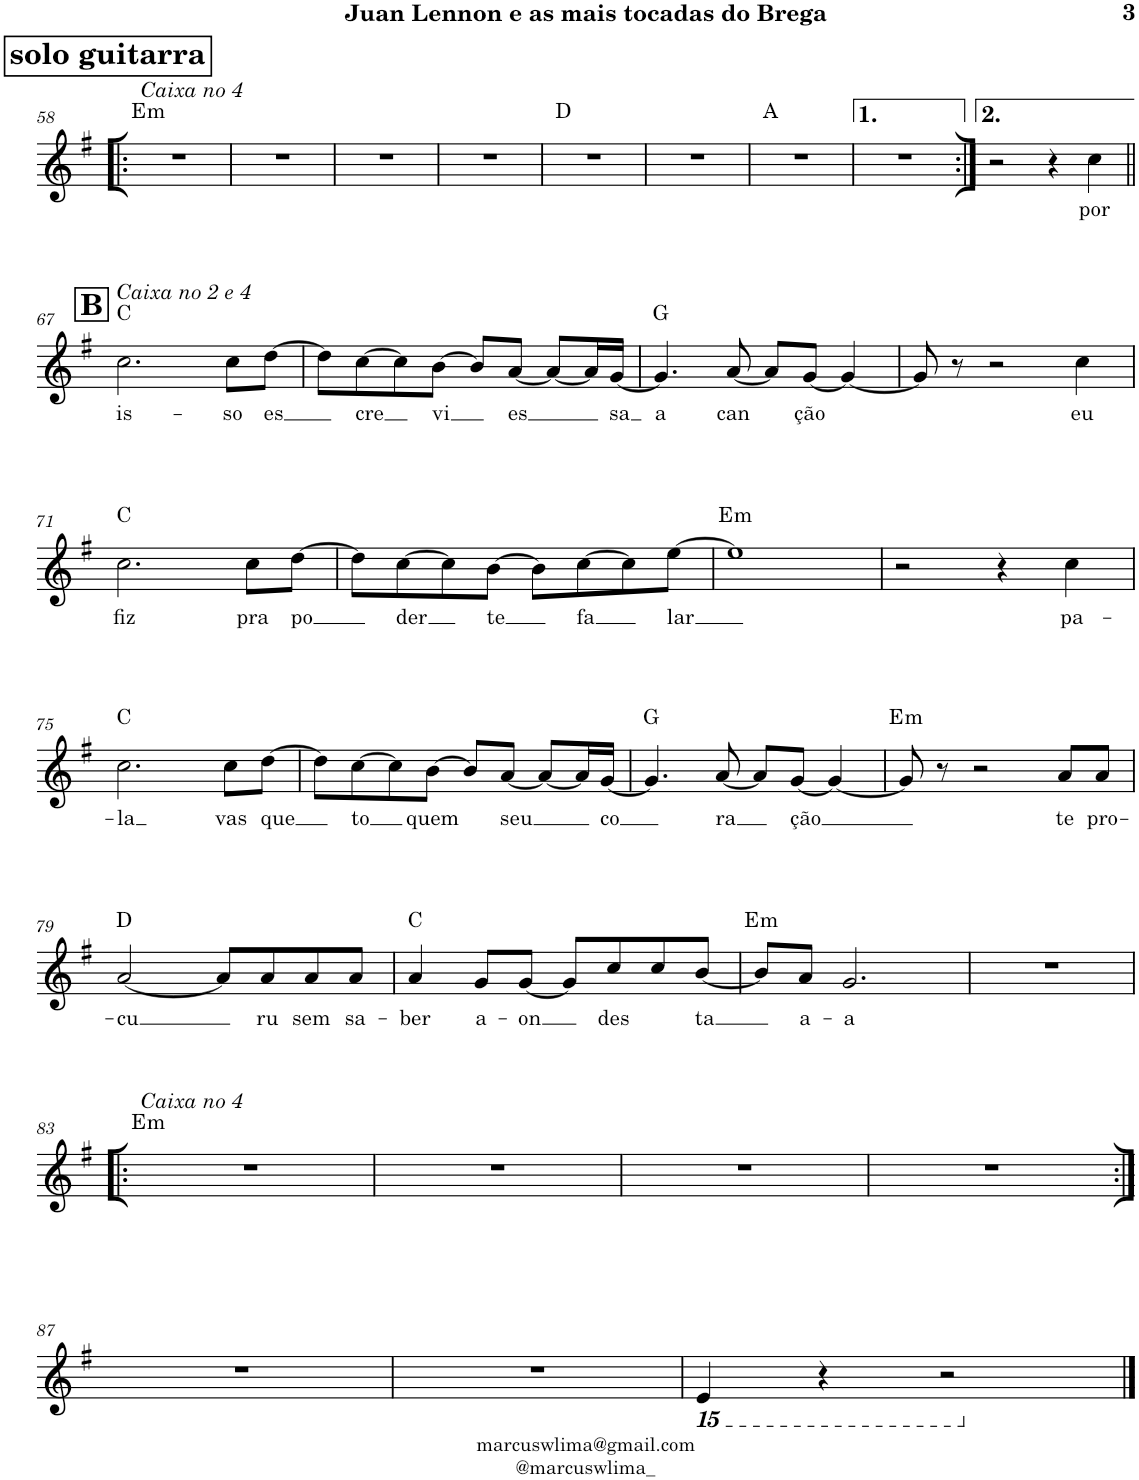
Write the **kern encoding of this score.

**kern	**text	**harte
*part1	*part1	*part1
*staff1	*staff1	*
*I"Voice	*	*
*I'Vo.	*	*
!!LO:PB:g=z
*clefG2	*	*
*k[f#]	*	*
*M4/4	*	*
!!LO:REH:place=s1:a:B:cj:fs=14:t=solo guitarra
=58!|:	=58!|:	=58!|:
!LO:TX:a:i:t=Caixa no 4	!	!LO:H:kt=m
1r	.	E:min
=59	=59	=59
1r	.	.
=60	=60	=60
1r	.	.
=61	=61	=61
1r	.	.
=62	=62	=62
1r	.	D:maj
=63	=63	=63
1r	.	.
=64	=64	=64
1r	.	A:maj
=65	=65	=65
1r	.	.
=66:|!	=66:|!	=66:|!
2r	.	.
4r	.	.
!	!LO:LY:b	!
4cc\	por	.
!!LO:LB:g=z
!!LO:REH:place=s1:a:B:cj:fs=14:t=B
=67||	=67||	=67||
!LO:TX:a:i:t=Caixa no 2 e 4	!	!
!	!LO:LY:b	!
2.cc\	is-	C:maj
!	!LO:LY:b	!
8cc\L	-so	.
!	!LO:LY:b	!
[8dd\J	es	.
=68	=68	=68
8dd\L]	.	.
!	!LO:LY:b	!
[8cc\	cre	.
8cc\]	.	.
!	!LO:LY:b	!
[8b\J	vi	.
8b/L]	.	.
!	!LO:LY:b	!
[8a/J	es	.
8a/L_	.	.
16a/L]	.	.
!	!LO:LY:b	!
[16g/JJ	sa	.
=69	=69	=69
!	!LO:LY:b	!
4.g/]	a	G:maj
!	!LO:LY:b	!
[8a/	can	.
8a/L]	.	.
!	!LO:LY:b	!
[8g/J	ção	.
4g/_	.	.
=70	=70	=70
8g/]	.	.
8r	.	.
2r	.	.
!	!LO:LY:b	!
4cc\	eu	.
!!LO:LB:g=z
=71	=71	=71
!	!LO:LY:b	!
2.cc\	fiz	C:maj
!	!LO:LY:b	!
8cc\L	pra	.
!	!LO:LY:b	!
[8dd\J	po	.
=72	=72	=72
8dd\L]	.	.
!	!LO:LY:b	!
[8cc\	der	.
8cc\]	.	.
!	!LO:LY:b	!
[8b\J	te	.
8b\L]	.	.
!	!LO:LY:b	!
[8cc\	fa	.
8cc\]	.	.
!	!LO:LY:b	!
[8ee\J	lar	.
=73	=73	=73
!	!	!LO:H:kt=m
1ee]	.	E:min
=74	=74	=74
2r	.	.
4r	.	.
!	!LO:LY:b	!
4cc\	pa-	.
!!LO:LB:g=z
=75	=75	=75
!	!LO:LY:b	!
2.cc\	-la	C:maj
!	!LO:LY:b	!
8cc\L	vas	.
!	!LO:LY:b	!
[8dd\J	que	.
=76	=76	=76
8dd\L]	.	.
!	!LO:LY:b	!
[8cc\	to	.
8cc\]	.	.
!	!LO:LY:b	!
[8b\J	quem	.
8b/L]	.	.
!	!LO:LY:b	!
[8a/J	seu	.
8a/L_	.	.
16a/L]	.	.
!	!LO:LY:b	!
[16g/JJ	co	.
=77	=77	=77
4.g/]	.	G:maj
!	!LO:LY:b	!
[8a/	ra	.
8a/L]	.	.
!	!LO:LY:b	!
[8g/J	ção	.
4g/_	.	.
=78	=78	=78
!	!	!LO:H:kt=m
8g/]	.	E:min
8r	.	.
2r	.	.
!	!LO:LY:b	!
8a/L	te	.
!	!LO:LY:b	!
8a/J	pro-	.
!!LO:LB:g=z
=79	=79	=79
!	!LO:LY:b	!
[2a/	-cu	D:maj
8a/L]	.	.
!	!LO:LY:b	!
8a/	ru	.
!	!LO:LY:b	!
8a/	sem	.
!	!LO:LY:b	!
8a/J	sa-	.
=80	=80	=80
!	!LO:LY:b	!
4a/	-ber	C:maj
!	!LO:LY:b	!
8g/L	a-	.
!	!LO:LY:b	!
[8g/J	-on	.
8g/L]	.	.
!	!LO:LY:b	!
8cc/	des	.
8cc/	.	.
!	!LO:LY:b	!
[8b/J	ta	.
=81	=81	=81
!	!	!LO:H:kt=m
8b/L]	.	E:min
!	!LO:LY:b	!
8a/J	a-	.
!	!LO:LY:b	!
2.g/	-a	.
=82	=82	=82
1r	.	.
!!LO:LB:g=z
=83!|:	=83!|:	=83!|:
!LO:TX:a:i:t=Caixa no 4	!	!LO:H:kt=m
1r	.	E:min
=84	=84	=84
1r	.	.
=85	=85	=85
1r	.	.
=86	=86	=86
1r	.	.
!!LO:LB:g=z
=87:|!	=87:|!	=87:|!
1r	.	.
=88	=88	=88
1r	.	.
=89	=89	=89
*15ba	*	*
4EE/	.	.
4r	.	.
2r	.	.
*X15ba	*	*
==	==	==
*-	*-	*-
